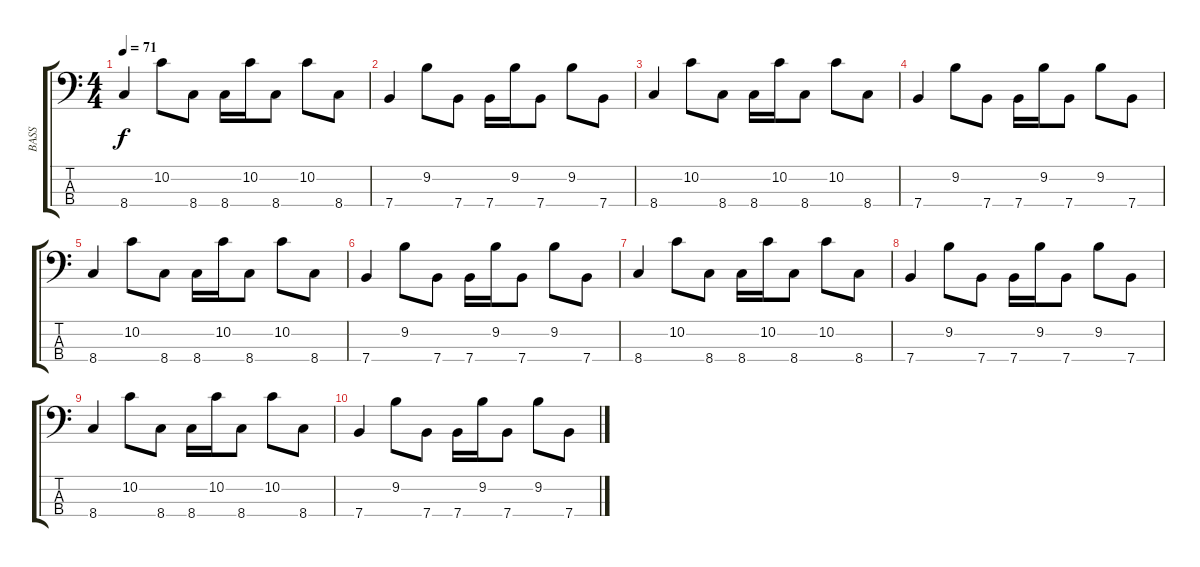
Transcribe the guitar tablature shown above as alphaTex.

\track ("BASS" "BASS") {instrument electricbassfinger}
\staff {score tabs}
\tuning (G2 D2 A1 E1) {hide}
\ts (4 4)
\tempo 71
\clef f4
\ks c
8.4.4{dy f} 10.2.8 8.4.8 8.4.16 10.2.16 8.4.8 10.2.8 8.4.8 |
7.4.4 9.2.8 7.4.8 7.4.16 9.2.16 7.4.8 9.2.8 7.4.8 |
8.4.4 10.2.8 8.4.8 8.4.16 10.2.16 8.4.8 10.2.8 8.4.8 |
7.4.4 9.2.8 7.4.8 7.4.16 9.2.16 7.4.8 9.2.8 7.4.8 |
8.4.4 10.2.8 8.4.8 8.4.16 10.2.16 8.4.8 10.2.8 8.4.8 |
7.4.4 9.2.8 7.4.8 7.4.16 9.2.16 7.4.8 9.2.8 7.4.8 |
8.4.4 10.2.8 8.4.8 8.4.16 10.2.16 8.4.8 10.2.8 8.4.8 |
7.4.4 9.2.8 7.4.8 7.4.16 9.2.16 7.4.8 9.2.8 7.4.8 |
8.4.4 10.2.8 8.4.8 8.4.16 10.2.16 8.4.8 10.2.8 8.4.8 |
7.4.4 9.2.8 7.4.8 7.4.16 9.2.16 7.4.8 9.2.8 7.4.8
